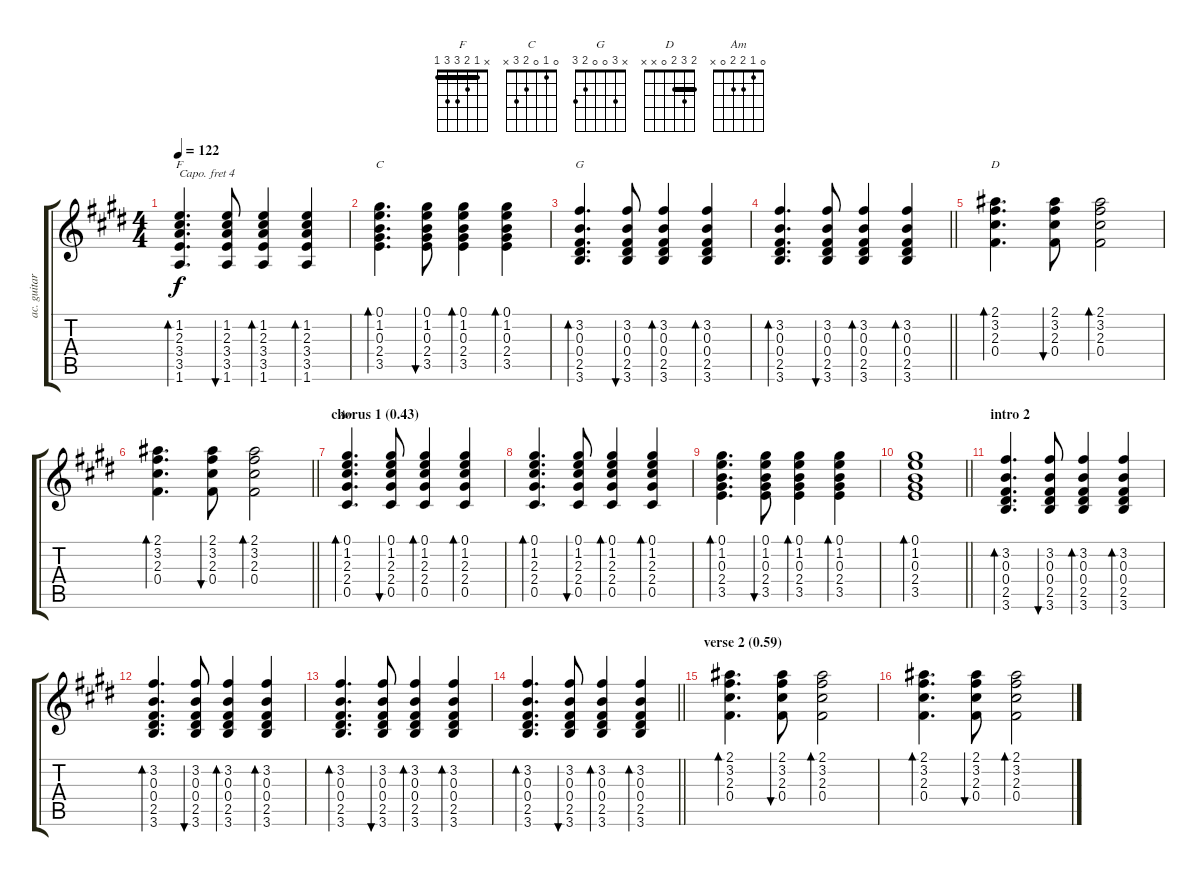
\track ("ac. guitar (4th)" "ac. guitar") {instrument acousticguitarsteel}
\staff {score tabs}
\capo 4
\tuning (E4 B3 G3 D3 A2 E2) {hide}
\chord ("F" x 1 2 3 3 1) {barre 1}
\chord ("C" 0 1 0 2 3 x)
\chord ("G" x 3 0 0 2 3)
\chord ("D" 2 3 2 0 x x) {barre 2}
\chord ("Am" 0 1 2 2 0 x)
\ts (4 4)
\tempo 122
\clef g2
\ks e
(1.2 2.3 3.4 3.5 1.6).4{d bd 30 ch "F" dy f} (1.2 2.3 3.4 3.5 1.6).8{bu 30} (1.2 2.3 3.4 3.5 1.6).4{bd 30} (1.2 2.3 3.4 3.5 1.6).4{bd 30} |
(0.1 1.2 0.3 2.4 3.5).4{d bd 30 ch "C"} (0.1 1.2 0.3 2.4 3.5).8{bu 30} (0.1 1.2 0.3 2.4 3.5).4{bd 30} (0.1 1.2 0.3 2.4 3.5).4{bd 30} |
(3.2 0.3 0.4 2.5 3.6).4{d bd 30 ch "G"} (3.2 0.3 0.4 2.5 3.6).8{bu 30} (3.2 0.3 0.4 2.5 3.6).4{bd 30} (3.2 0.3 0.4 2.5 3.6).4{bd 30} |
\barLineRight lightlight
(3.2 0.3 0.4 2.5 3.6).4{d bd 30} (3.2 0.3 0.4 2.5 3.6).8{bu 30} (3.2 0.3 0.4 2.5 3.6).4{bd 30} (3.2 0.3 0.4 2.5 3.6).4{bd 30} |
(2.1 3.2 2.3 0.4).4{d bd 30 ch "D"} (2.1 3.2 2.3 0.4).8{bu 30} (2.1 3.2 2.3 0.4).2{bd 30} |
\barLineRight lightlight
(2.1 3.2 2.3 0.4).4{d bd 30} (2.1 3.2 2.3 0.4).8{bu 30} (2.1 3.2 2.3 0.4).2{bd 30} |
\section ("" "chorus 1 (0.43)")
(0.1 1.2 2.3 2.4 0.5).4{d bd 30 ch "Am"} (0.1 1.2 2.3 2.4 0.5).8{bu 30} (0.1 1.2 2.3 2.4 0.5).4{bd 30} (0.1 1.2 2.3 2.4 0.5).4{bd 30} |
(0.1 1.2 2.3 2.4 0.5).4{d bd 30} (0.1 1.2 2.3 2.4 0.5).8{bu 30} (0.1 1.2 2.3 2.4 0.5).4{bd 30} (0.1 1.2 2.3 2.4 0.5).4{bd 30} |
(0.1 1.2 0.3 2.4 3.5).4{d bd 30} (0.1 1.2 0.3 2.4 3.5).8{bu 30} (0.1 1.2 0.3 2.4 3.5).4{bd 30} (0.1 1.2 0.3 2.4 3.5).4{bd 30} |
\barLineRight lightlight
(0.1 1.2 0.3 2.4 3.5).1{bd 30} |
\section ("" "intro 2")
(3.2 0.3 0.4 2.5 3.6).4{d bd 30} (3.2 0.3 0.4 2.5 3.6).8{bu 30} (3.2 0.3 0.4 2.5 3.6).4{bd 30} (3.2 0.3 0.4 2.5 3.6).4{bd 30} |
(3.2 0.3 0.4 2.5 3.6).4{d bd 30} (3.2 0.3 0.4 2.5 3.6).8{bu 30} (3.2 0.3 0.4 2.5 3.6).4{bd 30} (3.2 0.3 0.4 2.5 3.6).4{bd 30} |
(3.2 0.3 0.4 2.5 3.6).4{d bd 30} (3.2 0.3 0.4 2.5 3.6).8{bu 30} (3.2 0.3 0.4 2.5 3.6).4{bd 30} (3.2 0.3 0.4 2.5 3.6).4{bd 30} |
\barLineRight lightlight
(3.2 0.3 0.4 2.5 3.6).4{d bd 30} (3.2 0.3 0.4 2.5 3.6).8{bu 30} (3.2 0.3 0.4 2.5 3.6).4{bd 30} (3.2 0.3 0.4 2.5 3.6).4{bd 30} |
\section ("" "verse 2 (0.59)")
(2.1 3.2 2.3 0.4).4{d bd 30} (2.1 3.2 2.3 0.4).8{bu 30} (2.1 3.2 2.3 0.4).2{bd 30} |
(2.1 3.2 2.3 0.4).4{d bd 30} (2.1 3.2 2.3 0.4).8{bu 30} (2.1 3.2 2.3 0.4).2{bd 30}
